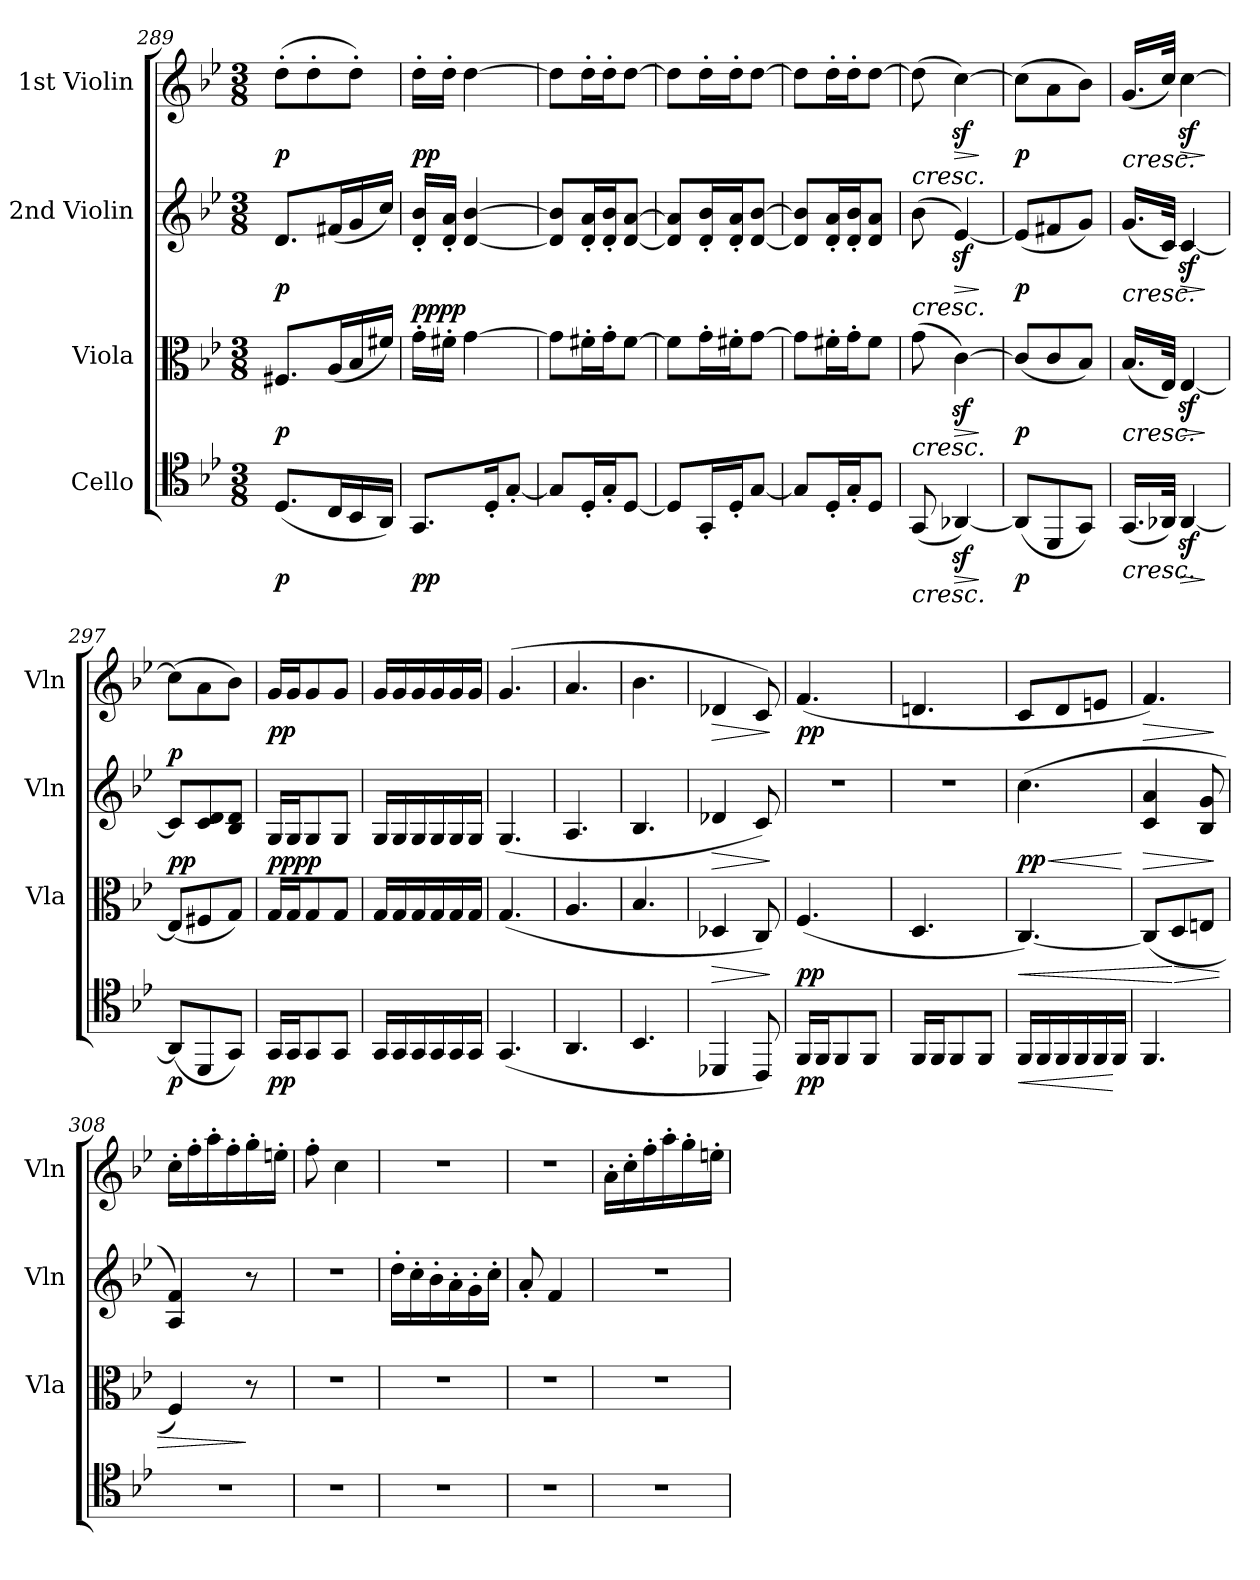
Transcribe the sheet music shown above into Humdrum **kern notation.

**kern	**dynam	**kern	**dynam	**kern	**dynam	**kern	**dynam
*part4	*part4	*part3	*part3	*part2	*part2	*part1	*part1
*staff4	*staff4	*staff3	*staff3	*staff2	*staff2	*staff1	*staff1
*I"Cello	*	*I"Viola	*	*I"2nd Violin	*	*I"1st Violin	*
*	*	*I'Vla	*	*I'Vln	*	*I'Vln	*
*clefC4	*	*clefC3	*	*clefG2	*	*clefG2	*
*k[b-e-]	*	*k[b-e-]	*	*k[b-e-]	*	*k[b-e-]	*
*B-:	*	*B-:	*	*B-:	*	*B-:	*
*M3/8	*	*M3/8	*	*M3/8	*	*M3/8	*
=289	=289	=289	=289	=289	=289	=289	=289
(8.DL	p	8.F#XL	p	8.dL	p	(8dd'L	p
.	.	.	.	.	.	8dd'	.
16CL	.	(16AL	.	(16f#XL	.	.	.
16BB-	.	16B-	.	16g	.	8dd'J)	.
16AAJJ)	.	16f#XJJ)	.	16ccJJ)	.	.	.
=290	=290	=290	=290	=290	=290	=290	=290
!	!	!	!LO:DY:a	!	!	!	!
8.GGL	pp	16g'LL	pppp	16d' 16b-'LL	.	16dd'LL	pp
.	.	16f#X'JJ	.	16d' 16a'JJ	.	16dd'JJ	.
.	.	[4g	.	[4d [4b-	.	[4dd	.
16D'K	.	.	.	.	.	.	.
[8G'J	.	.	.	.	.	.	.
=291	=291	=291	=291	=291	=291	=291	=291
8GL]	.	8gL]	.	8d] 8b-]L	.	8ddL]	.
16D'L	.	16f#X'L	.	16d' 16a'L	.	16dd'L	.
16G'J	.	16g'J	.	16d' 16b-'J	.	16dd'J	.
[8DJ	.	[8f#J	.	[8d [8aJ	.	[8ddJ	.
=292	=292	=292	=292	=292	=292	=292	=292
8DL]	.	8f#L]	.	8d] 8a]L	.	8ddL]	.
16GG'L	.	16g'L	.	16d' 16b-'L	.	16dd'L	.
16D'J	.	16f#X'J	.	16d' 16a'J	.	16dd'J	.
[8GJ	.	[8gJ	.	[8d [8b-J	.	[8ddJ	.
=293	=293	=293	=293	=293	=293	=293	=293
8GL]	.	8gL]	.	8d] 8b-]L	.	8ddL]	.
16D'L	.	16f#X'L	.	16d' 16a'L	.	16dd'L	.
16G'J	.	16g'J	.	16d' 16b-'J	.	16dd'J	.
8DJ	.	8f#J	.	8d 8aJ	.	[8ddJ	.
=294	=294	=294	=294	=294	=294	=294	=294
!	!	!	!	!LO:TX:a:i:t=cresc.	!	!	!
!	!	!LO:TX:b:i:t=cresc.	!	!	!	!	!
!	!	!LO:TX:a:i:t=cresc.	!	!	!	!	!
!LO:TX:b:i:t=cresc.	!	!	!	!	!	!	!
(8GG	.	(8g	.	(8b-	.	(8dd]	.
!	!LO:HP:b	!	!LO:HP:b	!	!LO:HP:b	!	!LO:HP:b
[4AA-Xz)	>	[4cz)	>	[4e-z)	>	[4ccz)	>
.	]	.	]	.	]	.	]
=295	=295	=295	=295	=295	=295	=295	=295
(8AA-L]	p	(8cL]	p	(8e-L]	p	(8ccL]	p
8DD	.	8c	.	8f#X	.	8a	.
8GGJ)	.	8B-J)	.	8gJ)	.	8b-J)	.
=296	=296	=296	=296	=296	=296	=296	=296
!	!	!	!	!	!	!LO:TX:b:i:t=cresc.	!
!	!	!	!	!LO:TX:b:i:t=cresc.	!	!	!
!	!	!LO:TX:b:i:t=cresc.	!	!	!	!	!
!LO:TX:b:i:t=cresc.	!	!	!	!	!	!	!
(16.GGLL	.	(16.B-LL	.	(16.gLL	.	(16.gLL	.
32AA-XJJk)	.	32E-JJk)	.	32cJJk)	.	32ccJJk)	.
!	!LO:HP:b	!	!LO:HP:b	!	!LO:HP:b	!	!LO:HP:b
[4AA-z	>	[4E-z	>	[4cz	>	[4ccz	>
.	]	.	]	.	]	.	]
=297	=297	=297	=297	=297	=297	=297	=297
!	!	!	!LO:DY:a	!	!LO:DY:a	!	!
(8AA-L]	p	(8E-L]	pp	8cL]	p	(8ccL]	.
8DD	.	8F#X	.	8c 8d	.	8a	.
8GGJ)	.	8GJ)	.	8B- 8dJ	.	8b-J)	.
=298	=298	=298	=298	=298	=298	=298	=298
!	!	!	!LO:DY:a	!	!	!	!
16GGLL	pp	16GLL	pppp	16GLL	.	16gLL	pp
16GGJ	.	16GJ	.	16GJ	.	16gJ	.
8GG	.	8G	.	8G	.	8g	.
8GGJ	.	8GJ	.	8GJ	.	8gJ	.
=299	=299	=299	=299	=299	=299	=299	=299
16GGLL	.	16GLL	.	16GLL	.	16gLL	.
16GG	.	16G	.	16G	.	16g	.
16GG	.	16G	.	16G	.	16g	.
16GG	.	16G	.	16G	.	16g	.
16GG	.	16G	.	16G	.	16g	.
16GGJJ	.	16GJJ	.	16GJJ	.	16gJJ	.
=300	=300	=300	=300	=300	=300	=300	=300
(4.GG	.	(4.G	.	(4.G	.	(4.g	.
=301	=301	=301	=301	=301	=301	=301	=301
4.AA	.	4.A	.	4.A	.	4.a	.
=302	=302	=302	=302	=302	=302	=302	=302
4.BB-	.	4.B-	.	4.B-	.	4.b-	.
=303	=303	=303	=303	=303	=303	=303	=303
!	!	!	!LO:HP:b	!	!LO:HP:b	!	!LO:HP:b
4DD-X	.	4D-X	>	4d-X	>	4d-X	>
8CC)	.	8C)	.	8c)	.	8c)	.
.	.	.	]	.	]	.	]
=304	=304	=304	=304	=304	=304	=304	=304
16FFLL	pp	(4.F	pp	4.r	.	(4.f	pp
16FFJ	.	.	.	.	.	.	.
8FF	.	.	.	.	.	.	.
8FFJ	.	.	.	.	.	.	.
=305	=305	=305	=305	=305	=305	=305	=305
16FFLL	.	4.D	.	4.r	.	4.dn	.
16FFJ	.	.	.	.	.	.	.
8FF	.	.	.	.	.	.	.
8FFJ	.	.	.	.	.	.	.
=306	=306	=306	=306	=306	=306	=306	=306
!	!LO:HP:b	!	!LO:HP:b	!	!LO:HP:b	!	!
16FFLL	<	[4.C)	<	(4.cc	< pp	8cL	.
16FF	.	.	.	.	.	.	.
16FF	.	.	.	.	.	8d	.
16FF	.	.	.	.	.	.	.
16FF	.	.	.	.	.	8enJ	.
16FFJJ	[	.	.	.	.	.	.
.	.	.	.	.	[	.	.
=307	=307	=307	=307	=307	=307	=307	=307
!	!	!	!	!	!LO:HP:b	!	!LO:HP:b
4.FF	.	(8CL]	.	4c 4a	>	4.f)	>
!	!	!	!LO:HP:n=1:b	!	!	!	!
.	.	8D	[ >	.	.	.	.
.	.	8EnJ	.	8B- 8g	.	.	.
.	.	.	.	.	]	.	]
=308	=308	=308	=308	=308	=308	=308	=308
4.r	.	4F)	.	4A 4f)	.	16cc'LL	.
.	.	.	.	.	.	16ff'	.
.	.	.	.	.	.	16aa'	.
.	.	.	.	.	.	16ff'	.
.	.	8r	]	8r	.	16gg'	.
.	.	.	.	.	.	16een'JJ	.
=309	=309	=309	=309	=309	=309	=309	=309
4.r	.	4.r	.	4.r	.	8ff'	.
.	.	.	.	.	.	4cc	.
=310	=310	=310	=310	=310	=310	=310	=310
4.r	.	4.r	.	16dd'LL	.	4.r	.
.	.	.	.	16cc'	.	.	.
.	.	.	.	16b-'	.	.	.
.	.	.	.	16a'	.	.	.
.	.	.	.	16g'	.	.	.
.	.	.	.	16cc'JJ	.	.	.
=311	=311	=311	=311	=311	=311	=311	=311
4.r	.	4.r	.	8a'	.	4.r	.
.	.	.	.	4f	.	.	.
=312	=312	=312	=312	=312	=312	=312	=312
4.r	.	4.r	.	4.r	.	16a'LL	.
.	.	.	.	.	.	16cc'	.
.	.	.	.	.	.	16ff'	.
.	.	.	.	.	.	16aa'	.
.	.	.	.	.	.	16gg'	.
.	.	.	.	.	.	16een'JJ	.
=	=	=	=	=	=	=	=
*-	*-	*-	*-	*-	*-	*-	*-
